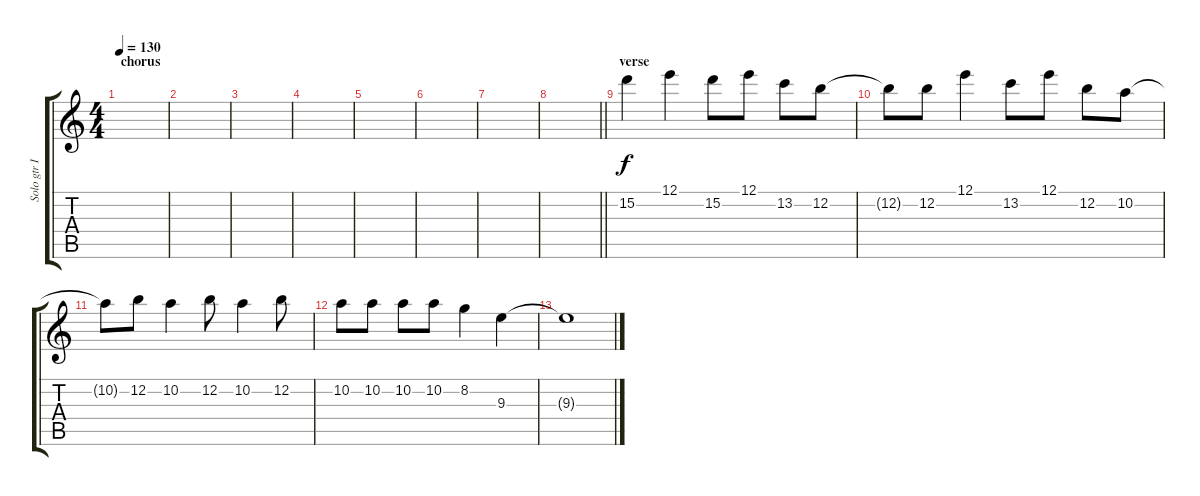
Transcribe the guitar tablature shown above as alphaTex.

\track ("Solo gtr I" "Solo gtr I") {instrument electricguitarclean}
\staff {score tabs}
\tuning (E4 B3 G3 D3 A2 E2) {hide}
\ts (4 4)
\section ("" "chorus")
\tempo 130
\clef g2
\ks c
|
|
|
|
|
|
|
\barLineRight lightlight
|
\section ("" "verse")
15.2.4 12.1.4 15.2.8 12.1.8 13.2.8 12.2.8 |
12.2{t}.8 12.2.8 12.1.4 13.2.8 12.1.8 12.2.8 10.2.8 |
10.2{t}.8 12.2.8 10.2.4 12.2.8 10.2.4 12.2.8 |
10.2.8 10.2.8 10.2.8 10.2.8 8.2.4 9.3.4 |
9.3{t}.1
